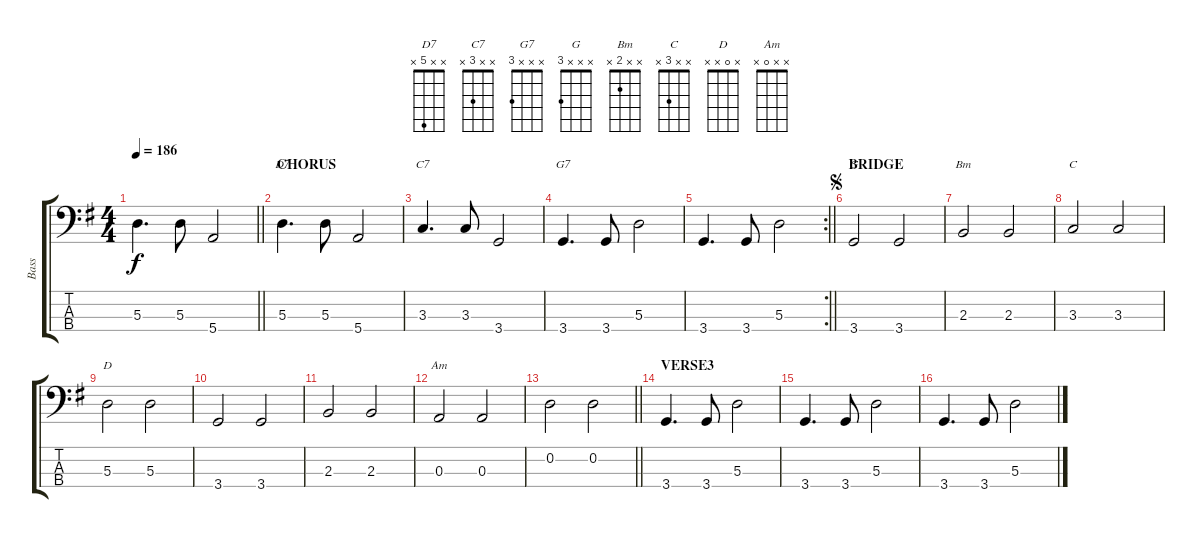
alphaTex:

\track ("Bass" "Bass") {instrument electricbassfinger}
\staff {score tabs}
\tuning (G2 D2 A1 E1) {hide}
\chord ("D7" x x 5 x)
\chord ("C7" x x 3 x)
\chord ("G7" x x x 3)
\chord ("G" x x x 3)
\chord ("Bm" x x 2 x)
\chord ("C" x x 3 x)
\chord ("D" x 0 x x)
\chord ("Am" x x 0 x)
\ts (4 4)
\tempo 186
\clef f4
\barLineRight lightlight
\ks g
5.3.4{d dy f} 5.3.8 5.4.2 |
\section ("" "CHORUS")
5.3.4{d ch "D7"} 5.3.8 5.4.2 |
3.3.4{d ch "C7"} 3.3.8 3.4.2 |
3.4.4{d ch "G7"} 3.4.8 5.3.2 |
\rc 2
\barLineRight lightlight
3.4.4{d} 3.4.8 5.3.2 |
\section ("" "BRIDGE")
\jump segno
3.4.2{ch "G"} 3.4.2 |
2.3.2{ch "Bm"} 2.3.2 |
3.3.2{ch "C"} 3.3.2 |
5.3.2{ch "D"} 5.3.2 |
3.4.2 3.4.2 |
2.3.2 2.3.2 |
0.3.2{ch "Am"} 0.3.2 |
\barLineRight lightlight
0.2.2 0.2.2 |
\section ("" "VERSE3")
3.4.4{d} 3.4.8 5.3.2 |
3.4.4{d} 3.4.8 5.3.2 |
3.4.4{d} 3.4.8 5.3.2
